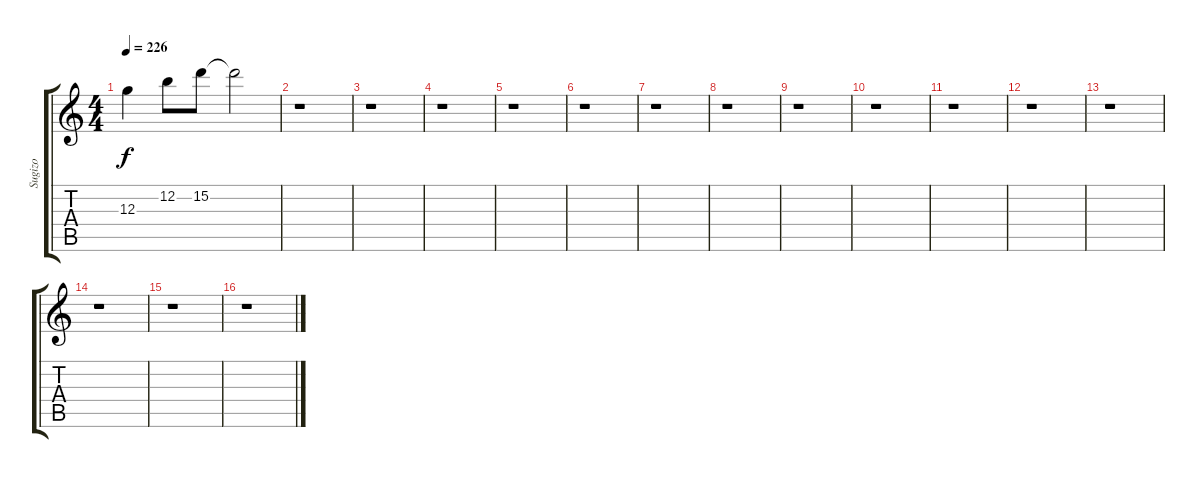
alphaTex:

\track ("Sugizo" "Sugizo") {instrument distortionguitar}
\staff {score tabs}
\tuning (E4 B3 G3 D3 A2 E2) {hide}
\ts (4 4)
\tempo 226
\clef g2
\ks c
12.3.4{dy f} 12.2.8 15.2.8 15.2{t}.2 |
r.1 |
r.1 |
r.1 |
r.1 |
r.1 |
r.1 |
r.1 |
r.1 |
r.1 |
r.1 |
r.1 |
r.1 |
r.1 |
r.1 |
r.1
